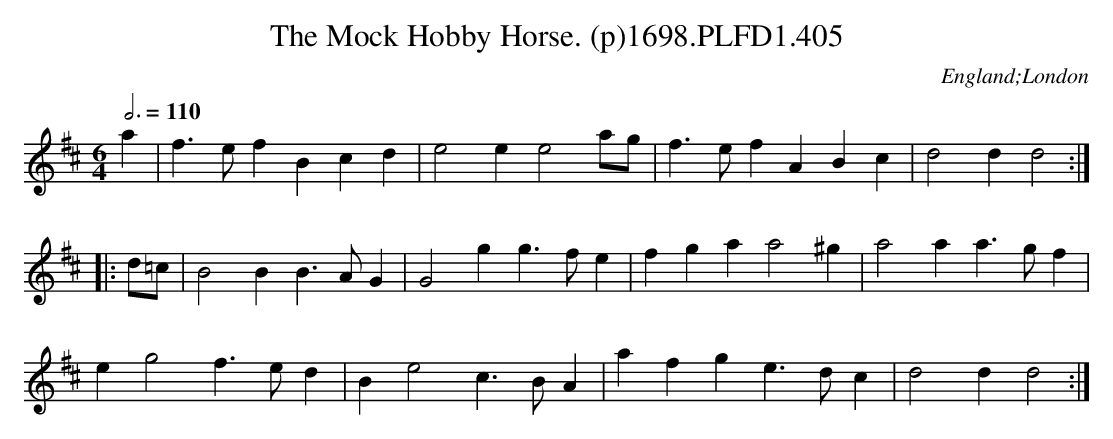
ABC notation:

X:1
T:Mock Hobby Horse. (p)1698.PLFD1.405, The
M:6/4
L:1/4
Q:3/4=110
O:England;London
K:D
a|f>efBcd|e2ee2a/g/|f>efABc|d2dd2:|
|:d/=c/|B2BB>AG|G2gg>fe|fgaa2^g|a2aa>gf|
eg2f>ed|Be2c>BA|afge>dc|d2dd2:|
